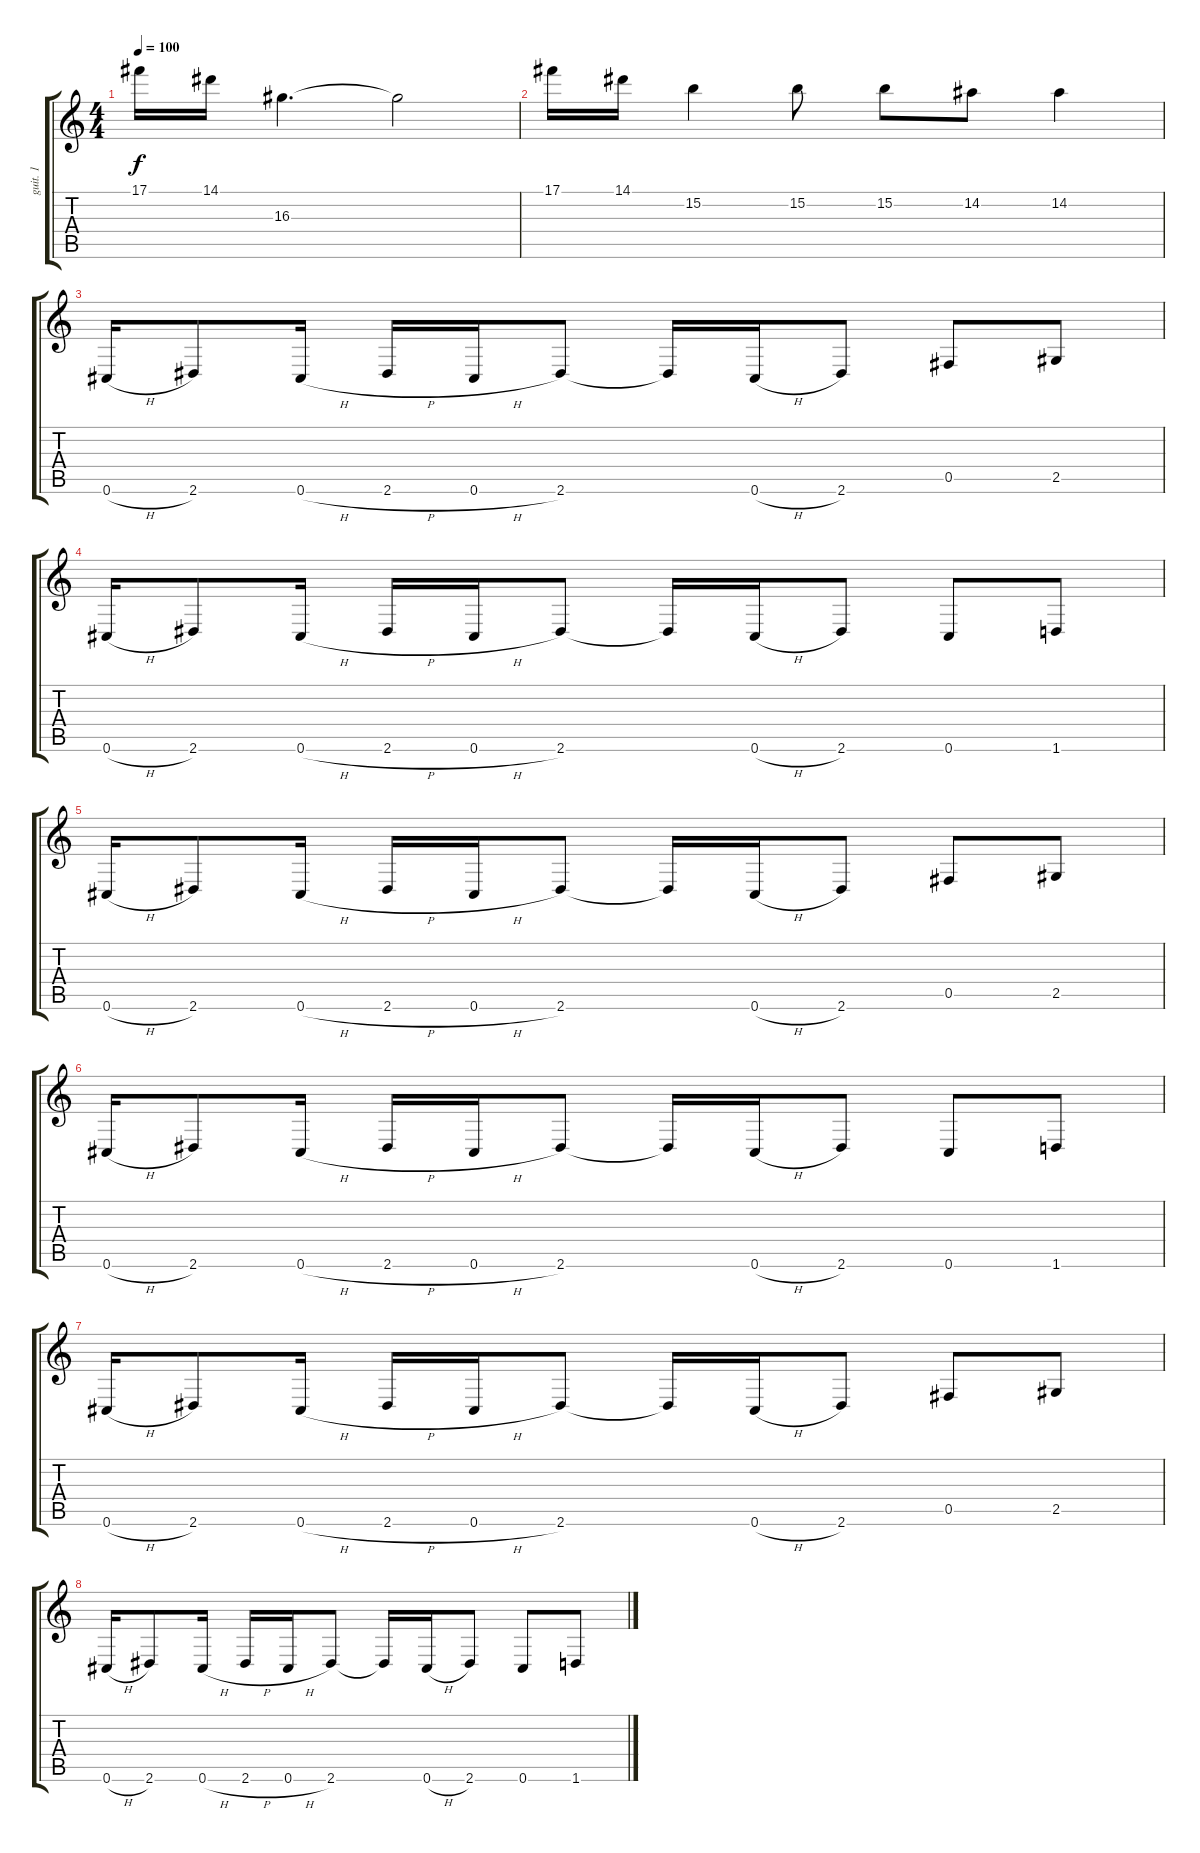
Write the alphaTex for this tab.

\track ("guit. 1" "guit. 1") {instrument overdrivenguitar}
\staff {score tabs}
\tuning (Db4 Ab3 E3 B2 Gb2 Db2) {hide}
\ts (4 4)
\tempo 100
\clef g2
\ks c
17.1.16{dy f} 14.1.16 16.3.4{d} 16.3{t}.2 |
17.1.16 14.1.16 15.2.4 15.2.8 15.2.8 14.2.8 14.2.4 |
0.6{h}.16 2.6.8 0.6{h}.16 2.6{h}.16 0.6{h}.16 2.6.8 2.6{t}.16 0.6{h}.16 2.6.8 0.5.8 2.5.8 |
0.6{h}.16 2.6.8 0.6{h}.16 2.6{h}.16 0.6{h}.16 2.6.8 2.6{t}.16 0.6{h}.16 2.6.8 0.6.8 1.6.8 |
0.6{h}.16 2.6.8 0.6{h}.16 2.6{h}.16 0.6{h}.16 2.6.8 2.6{t}.16 0.6{h}.16 2.6.8 0.5.8 2.5.8 |
0.6{h}.16 2.6.8 0.6{h}.16 2.6{h}.16 0.6{h}.16 2.6.8 2.6{t}.16 0.6{h}.16 2.6.8 0.6.8 1.6.8 |
0.6{h}.16 2.6.8 0.6{h}.16 2.6{h}.16 0.6{h}.16 2.6.8 2.6{t}.16 0.6{h}.16 2.6.8 0.5.8 2.5.8 |
0.6{h}.16 2.6.8 0.6{h}.16 2.6{h}.16 0.6{h}.16 2.6.8 2.6{t}.16 0.6{h}.16 2.6.8 0.6.8 1.6.8
